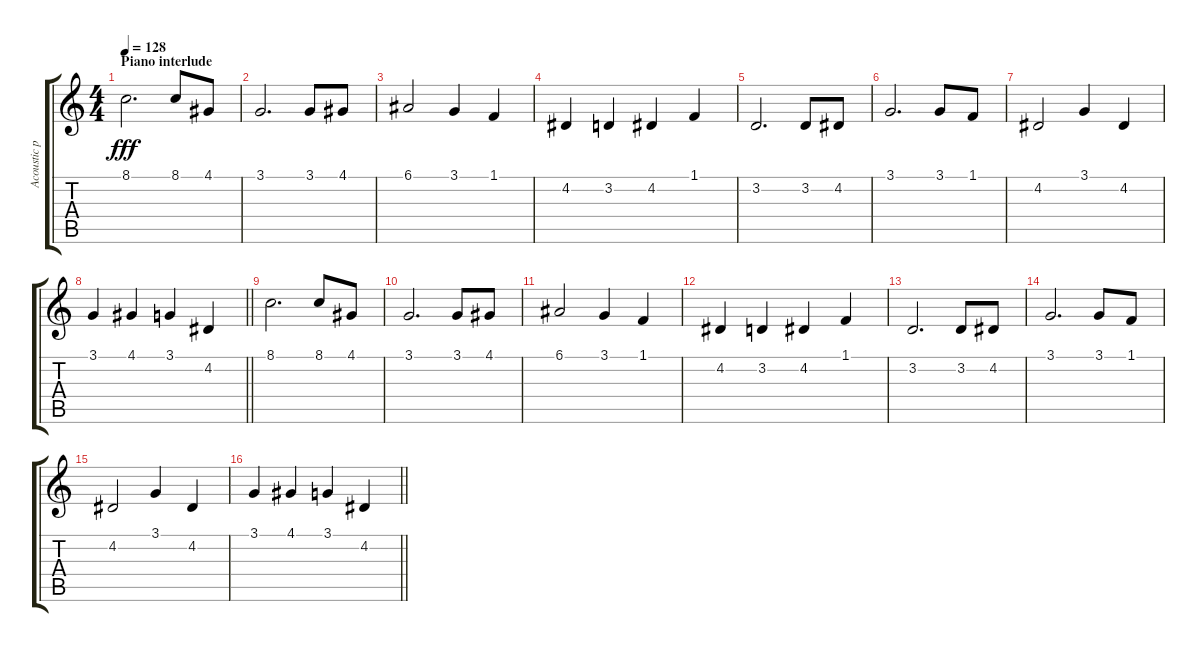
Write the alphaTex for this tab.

\track ("Acoustic piano" "Acoustic p") {instrument acousticgrandpiano}
\staff {score tabs}
\tuning (E4 B3 G3 D3 A2 E2) {hide}
\ts (4 4)
\section ("" "Piano interlude")
\tempo 128
\clef g2
\ks c
8.1.2{d dy fff} 8.1.8 4.1.8 |
3.1.2{d} 3.1.8 4.1.8 |
6.1.2 3.1.4 1.1.4 |
4.2.4 3.2.4 4.2.4 1.1.4 |
3.2.2{d} 3.2.8 4.2.8 |
3.1.2{d} 3.1.8 1.1.8 |
4.2.2 3.1.4 4.2.4 |
\barLineRight lightlight
3.1.4 4.1.4 3.1.4 4.2.4 |
8.1.2{d} 8.1.8 4.1.8 |
3.1.2{d} 3.1.8 4.1.8 |
6.1.2 3.1.4 1.1.4 |
4.2.4 3.2.4 4.2.4 1.1.4 |
3.2.2{d} 3.2.8 4.2.8 |
3.1.2{d} 3.1.8 1.1.8 |
4.2.2 3.1.4 4.2.4 |
\barLineRight lightlight
3.1.4 4.1.4 3.1.4 4.2.4
